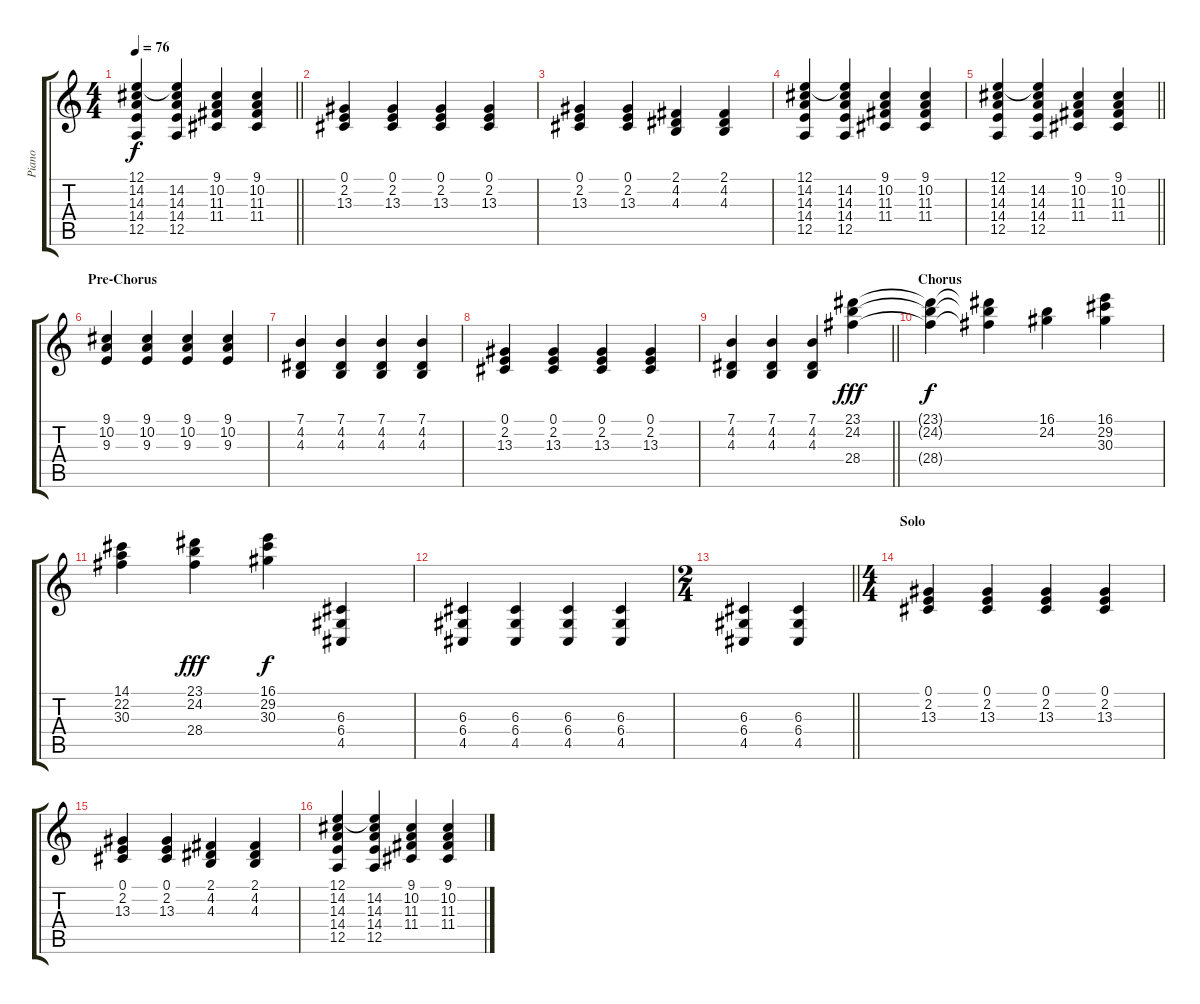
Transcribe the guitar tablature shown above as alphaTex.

\track ("Piano" "Piano") {instrument acousticgrandpiano}
\staff {score tabs}
\tuning (E4 B3 G3 D3 A2 E2) {hide}
\ts (4 4)
\tempo 76
\clef g2
\barLineRight lightlight
\ks c
(12.1 14.2 14.3 14.4 12.5).4{dy f} (12.1{t} 14.2 14.3 14.4 12.5).4 (9.1 10.2 11.3 11.4).4 (9.1 10.2 11.3 11.4).4 |
(0.1 2.2 13.3).4 (0.1 2.2 13.3).4 (0.1 2.2 13.3).4 (0.1 2.2 13.3).4 |
(0.1 2.2 13.3).4 (0.1 2.2 13.3).4 (2.1 4.2 4.3).4 (2.1 4.2 4.3).4 |
(12.1 14.2 14.3 14.4 12.5).4 (12.1{t} 14.2 14.3 14.4 12.5).4 (9.1 10.2 11.3 11.4).4 (9.1 10.2 11.3 11.4).4 |
\barLineRight lightlight
(12.1 14.2 14.3 14.4 12.5).4 (12.1{t} 14.2 14.3 14.4 12.5).4 (9.1 10.2 11.3 11.4).4 (9.1 10.2 11.3 11.4).4 |
\section ("" "Pre-Chorus")
(9.1 10.2 9.3).4 (9.1 10.2 9.3).4 (9.1 10.2 9.3).4 (9.1 10.2 9.3).4 |
(7.1 4.2 4.3).4 (7.1 4.2 4.3).4 (7.1 4.2 4.3).4 (7.1 4.2 4.3).4 |
(0.1 2.2 13.3).4 (0.1 2.2 13.3).4 (0.1 2.2 13.3).4 (0.1 2.2 13.3).4 |
\barLineRight lightlight
(7.1 4.2 4.3).4 (7.1 4.2 4.3).4 (7.1 4.2 4.3).4 (23.1 24.2 28.4).4{dy fff} |
\section ("" "Chorus")
(23.1{t} 24.2{t} 28.4{t}).4{dy f} (23.1{t} 24.2{t} 28.4{t}).4 (16.1 24.2).4 (16.1 29.2 30.3).4 |
(14.1 22.2 30.3).4 (23.1 24.2 28.4).4{dy fff} (16.1 29.2 30.3).4{dy f} (6.3 6.4 4.5).4 |
(6.3 6.4 4.5).4 (6.3 6.4 4.5).4 (6.3 6.4 4.5).4 (6.3 6.4 4.5).4 |
\ts (2 4)
\barLineRight lightlight
(6.3 6.4 4.5).4 (6.3 6.4 4.5).4 |
\ts (4 4)
\section ("" "Solo")
(0.1 2.2 13.3).4 (0.1 2.2 13.3).4 (0.1 2.2 13.3).4 (0.1 2.2 13.3).4 |
(0.1 2.2 13.3).4 (0.1 2.2 13.3).4 (2.1 4.2 4.3).4 (2.1 4.2 4.3).4 |
(12.1 14.2 14.3 14.4 12.5).4 (12.1{t} 14.2 14.3 14.4 12.5).4 (9.1 10.2 11.3 11.4).4 (9.1 10.2 11.3 11.4).4
